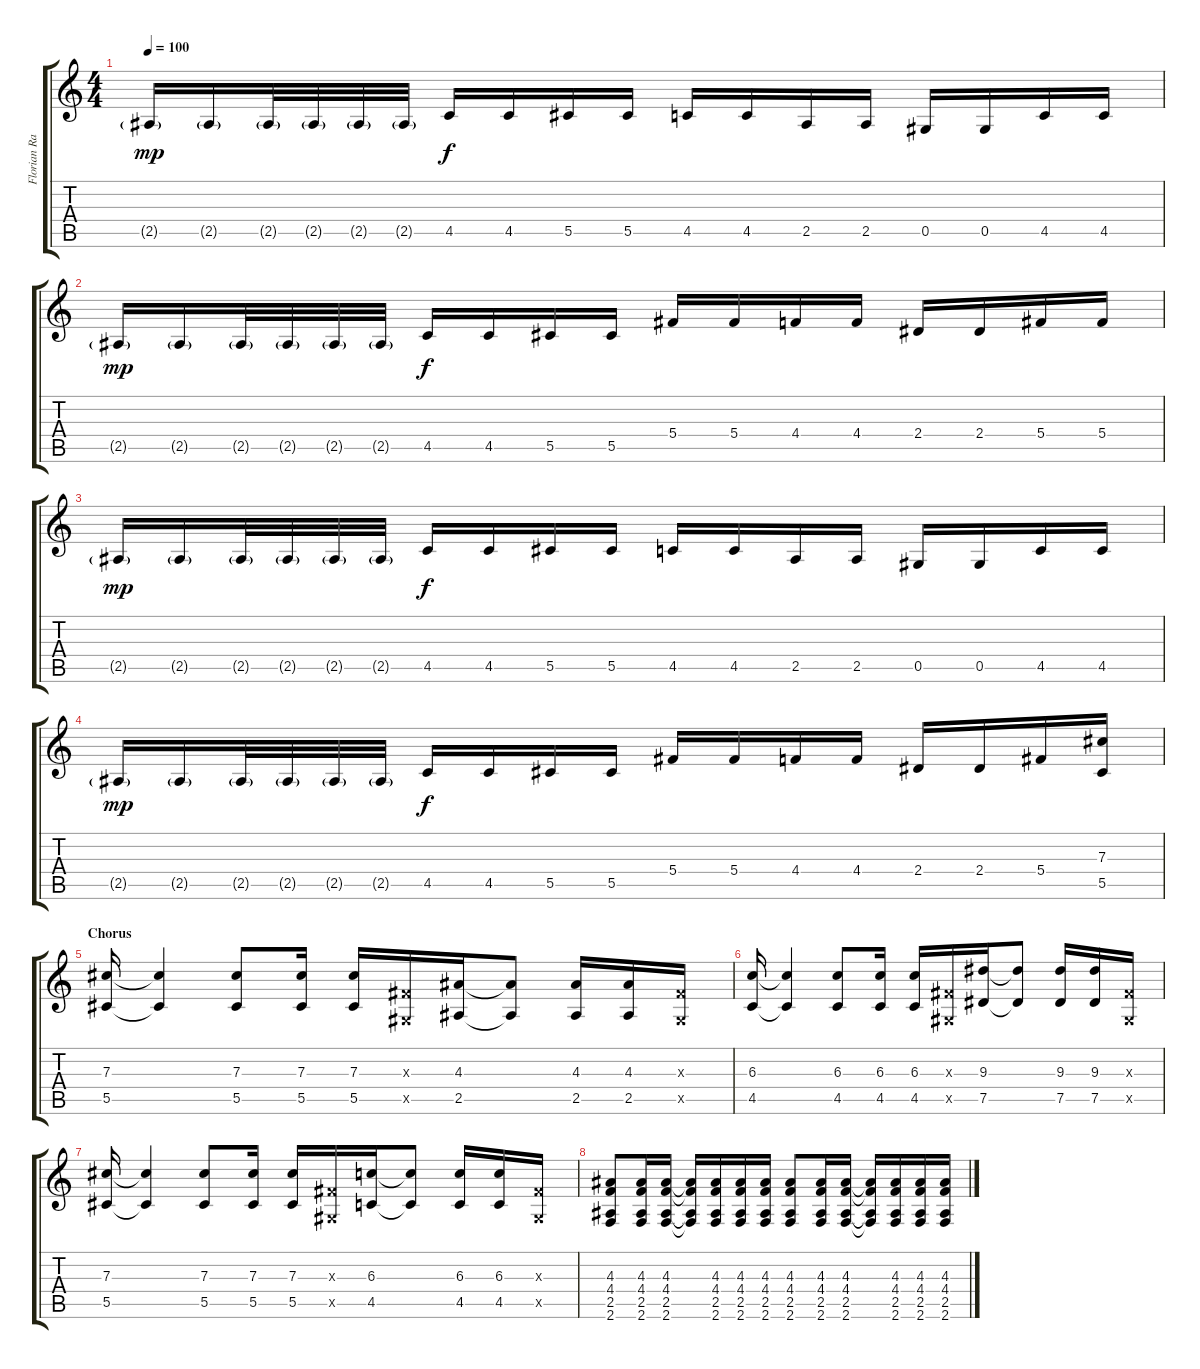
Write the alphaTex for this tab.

\track ("Florian Raatz" "Florian Ra") {instrument distortionguitar}
\staff {score tabs}
\tuning (Eb4 Bb3 Gb3 Db3 Ab2 Eb2) {hide}
\ts (4 4)
\tempo 100
\clef g2
\ks c
2.5{g}.16{dy mp} 2.5{g}.16 2.5{g}.32 2.5{g}.32 2.5{g}.32 2.5{g}.32 4.5.16{dy f} 4.5.16 5.5.16 5.5.16 4.5.16 4.5.16 2.5.16 2.5.16 0.5.16 0.5.16 4.5.16 4.5.16 |
2.5{g}.16{dy mp} 2.5{g}.16 2.5{g}.32 2.5{g}.32 2.5{g}.32 2.5{g}.32 4.5.16{dy f} 4.5.16 5.5.16 5.5.16 5.4.16 5.4.16 4.4.16 4.4.16 2.4.16 2.4.16 5.4.16 5.4.16 |
2.5{g}.16{dy mp} 2.5{g}.16 2.5{g}.32 2.5{g}.32 2.5{g}.32 2.5{g}.32 4.5.16{dy f} 4.5.16 5.5.16 5.5.16 4.5.16 4.5.16 2.5.16 2.5.16 0.5.16 0.5.16 4.5.16 4.5.16 |
2.5{g}.16{dy mp} 2.5{g}.16 2.5{g}.32 2.5{g}.32 2.5{g}.32 2.5{g}.32 4.5.16{dy f} 4.5.16 5.5.16 5.5.16 5.4.16 5.4.16 4.4.16 4.4.16 2.4.16 2.4.16 5.4.16 (7.3 5.5).16 |
\section ("" "Chorus")
(7.3 5.5).16 (7.3{t} 5.5{t}).4 (7.3 5.5).8 (7.3 5.5).16 (7.3 5.5).16 (0.3{x} 0.5{x}).16 (4.3 2.5).16 (4.3{t} 2.5{t}).8 (4.3 2.5).16 (4.3 2.5).16 (0.3{x} 0.5{x}).16 |
(6.3 4.5).16 (6.3{t} 4.5{t}).4 (6.3 4.5).8 (6.3 4.5).16 (6.3 4.5).16 (0.3{x} 0.5{x}).16 (9.3 7.5).16 (9.3{t} 7.5{t}).8 (9.3 7.5).16 (9.3 7.5).16 (0.3{x} 0.5{x}).16 |
(7.3 5.5).16 (7.3{t} 5.5{t}).4 (7.3 5.5).8 (7.3 5.5).16 (7.3 5.5).16 (0.3{x} 0.5{x}).16 (6.3 4.5).16 (6.3{t} 4.5{t}).8 (6.3 4.5).16 (6.3 4.5).16 (0.3{x} 0.5{x}).16 |
(4.3 4.4 2.5 2.6).8 (4.3 4.4 2.5 2.6).16 (4.3 4.4 2.5 2.6).16 (4.3{t} 4.4{t} 2.5{t} 2.6{t}).16 (4.3 4.4 2.5 2.6).16 (4.3 4.4 2.5 2.6).16 (4.3 4.4 2.5 2.6).16 (4.3 4.4 2.5 2.6).8 (4.3 4.4 2.5 2.6).16 (4.3 4.4 2.5 2.6).16 (4.3{t} 4.4{t} 2.5{t} 2.6{t}).16 (4.3 4.4 2.5 2.6).16 (4.3 4.4 2.5 2.6).16 (4.3 4.4 2.5 2.6).16
